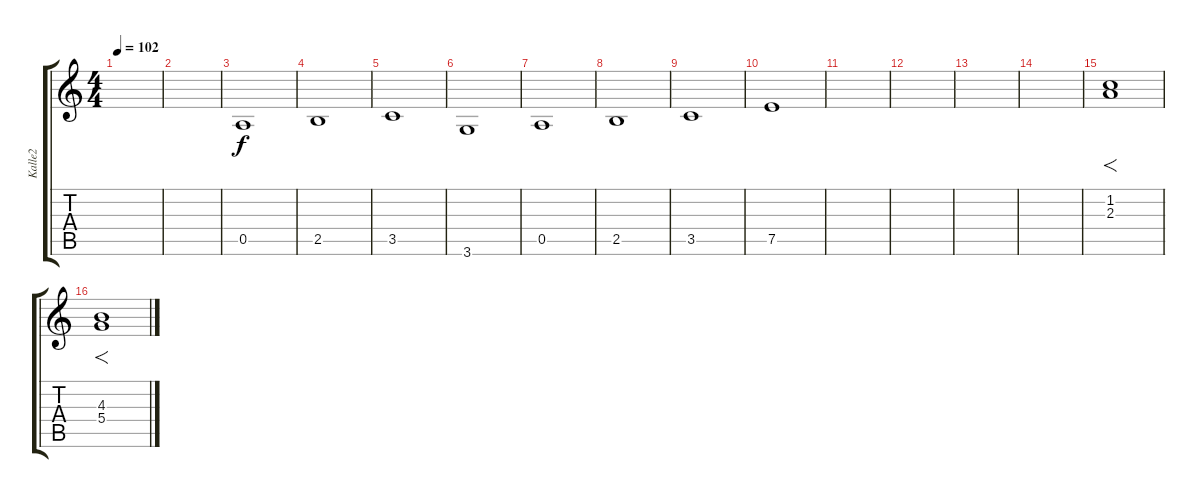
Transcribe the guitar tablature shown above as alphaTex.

\track ("Kalle2" "Kalle2") {instrument electricguitarclean}
\staff {score tabs}
\tuning (E4 B3 G3 D3 A2 E2) {hide}
\ts (4 4)
\tempo 102
\clef g2
\ks c
|
|
0.5.1{volume 13 instrument electricguitarclean} |
2.5.1 |
3.5.1 |
3.6.1 |
0.5.1 |
2.5.1 |
3.5.1 |
7.5.1 |
|
|
|
|
(1.2 2.3).1{f volume 16 instrument distortionguitar} |
(4.3 5.4).1{f}
